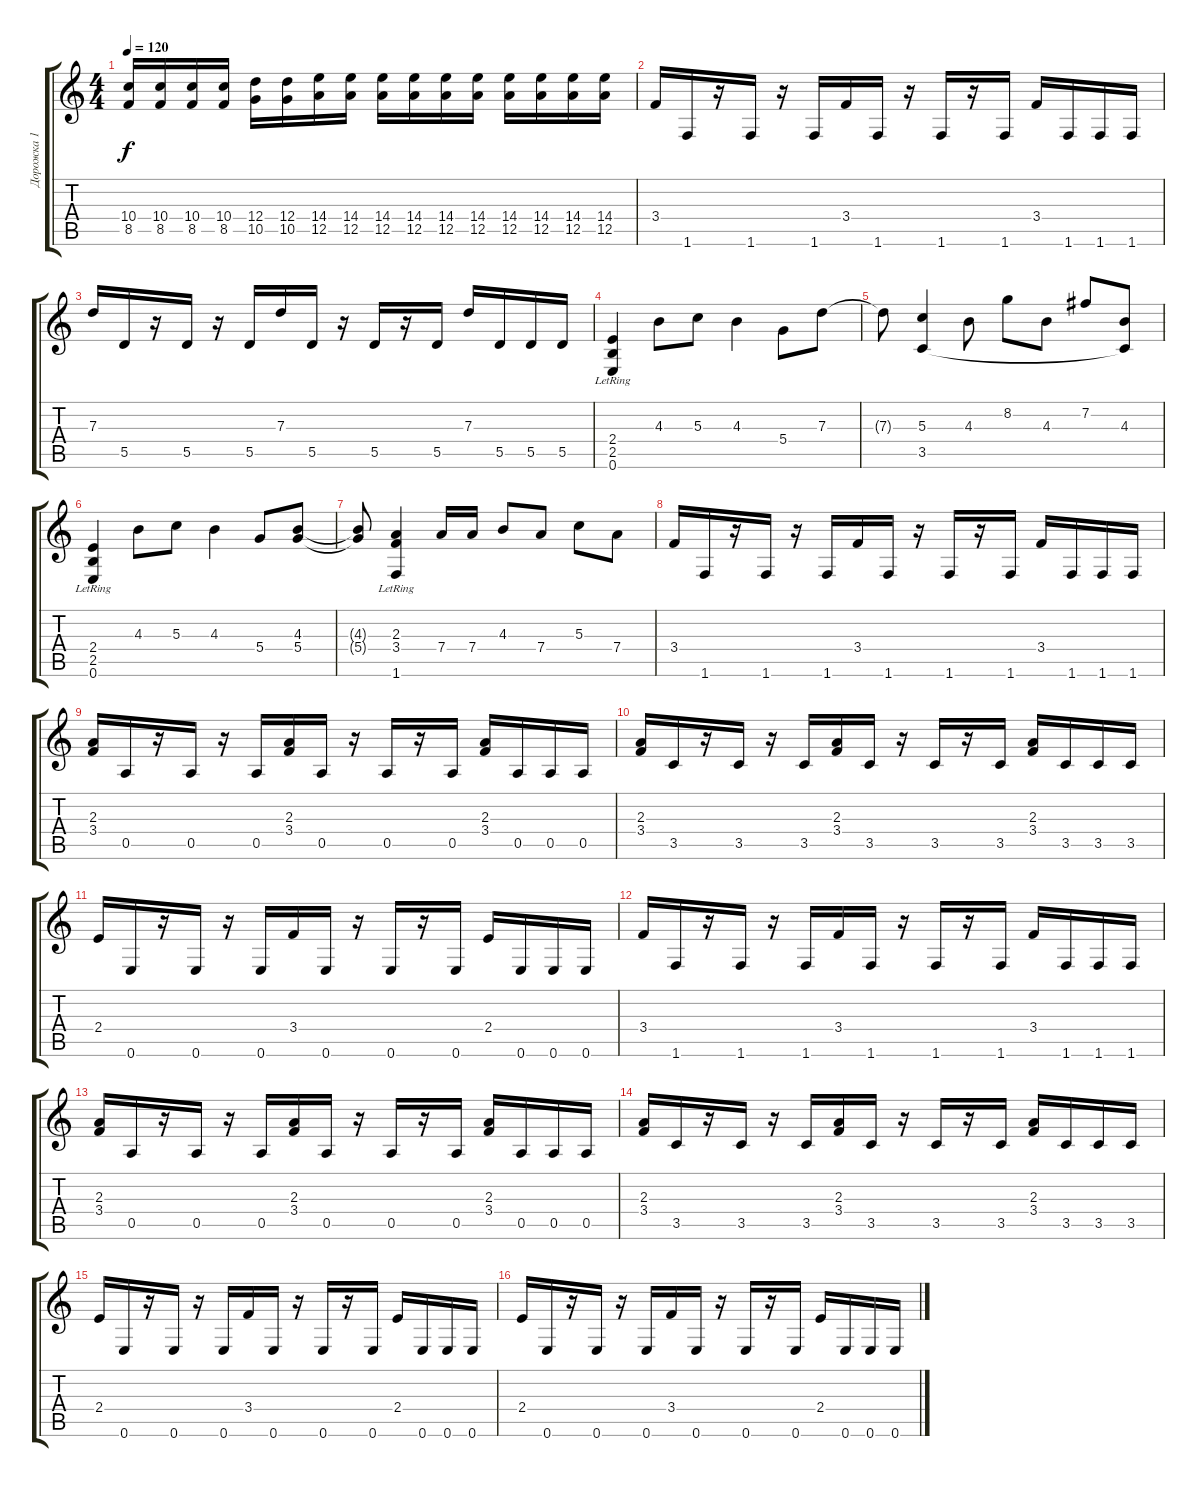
\track ("Дорожка 1" "Дорожка 1") {instrument acousticguitarnylon}
\staff {score tabs}
\tuning (E4 B3 G3 D3 A2 E2) {hide}
\ts (4 4)
\tempo 120
\clef g2
\ks c
(10.4 8.5).16{dy f} (10.4 8.5).16 (10.4 8.5).16 (10.4 8.5).16 (12.4 10.5).16 (12.4 10.5).16 (14.4 12.5).16 (14.4 12.5).16 (14.4 12.5).16 (14.4 12.5).16 (14.4 12.5).16 (14.4 12.5).16 (14.4 12.5).16 (14.4 12.5).16 (14.4 12.5).16 (14.4 12.5).16 |
3.4.16 1.6.16 r.16 1.6.16 r.16 1.6.16 3.4.16 1.6.16 r.16 1.6.16 r.16 1.6.16 3.4.16 1.6.16 1.6.16 1.6.16 |
7.3.16 5.5.16 r.16 5.5.16 r.16 5.5.16 7.3.16 5.5.16 r.16 5.5.16 r.16 5.5.16 7.3.16 5.5.16 5.5.16 5.5.16 |
(2.4{lr} 2.5{lr} 0.6{lr}).4{instrument acousticguitarnylon} 4.3.8 5.3.8 4.3.4 5.4.8 7.3.8 |
7.3{t}.8 (5.3 3.5).4 4.3.8 8.2.8 4.3.8 7.2.8 (4.3 3.5{t}).8 |
(2.4{lr} 2.5{lr} 0.6{lr}).4 4.3.8 5.3.8 4.3.4 5.4.8 (4.3 5.4).8 |
(4.3{t} 5.4{t}).8 (2.3 3.4 1.6{lr}).4 7.4.16 7.4.16 4.3.8 7.4.8 5.3.8 7.4.8 |
3.4.16 1.6.16 r.16 1.6.16 r.16 1.6.16 3.4.16 1.6.16 r.16 1.6.16 r.16 1.6.16 3.4.16 1.6.16 1.6.16 1.6.16 |
(2.3 3.4).16 0.5.16 r.16 0.5.16 r.16 0.5.16 (2.3 3.4).16 0.5.16 r.16 0.5.16 r.16 0.5.16 (2.3 3.4).16 0.5.16 0.5.16 0.5.16 |
(2.3 3.4).16 3.5.16 r.16 3.5.16 r.16 3.5.16 (2.3 3.4).16 3.5.16 r.16 3.5.16 r.16 3.5.16 (2.3 3.4).16 3.5.16 3.5.16 3.5.16 |
2.4.16 0.6.16 r.16 0.6.16 r.16 0.6.16 3.4.16 0.6.16 r.16 0.6.16 r.16 0.6.16 2.4.16 0.6.16 0.6.16 0.6.16 |
3.4.16 1.6.16 r.16 1.6.16 r.16 1.6.16 3.4.16 1.6.16 r.16 1.6.16 r.16 1.6.16 3.4.16 1.6.16 1.6.16 1.6.16 |
(2.3 3.4).16 0.5.16 r.16 0.5.16 r.16 0.5.16 (2.3 3.4).16 0.5.16 r.16 0.5.16 r.16 0.5.16 (2.3 3.4).16 0.5.16 0.5.16 0.5.16 |
(2.3 3.4).16 3.5.16 r.16 3.5.16 r.16 3.5.16 (2.3 3.4).16 3.5.16 r.16 3.5.16 r.16 3.5.16 (2.3 3.4).16 3.5.16 3.5.16 3.5.16 |
2.4.16 0.6.16 r.16 0.6.16 r.16 0.6.16 3.4.16 0.6.16 r.16 0.6.16 r.16 0.6.16 2.4.16 0.6.16 0.6.16 0.6.16 |
2.4.16 0.6.16 r.16 0.6.16 r.16 0.6.16 3.4.16 0.6.16 r.16 0.6.16 r.16 0.6.16 2.4.16 0.6.16 0.6.16 0.6.16
